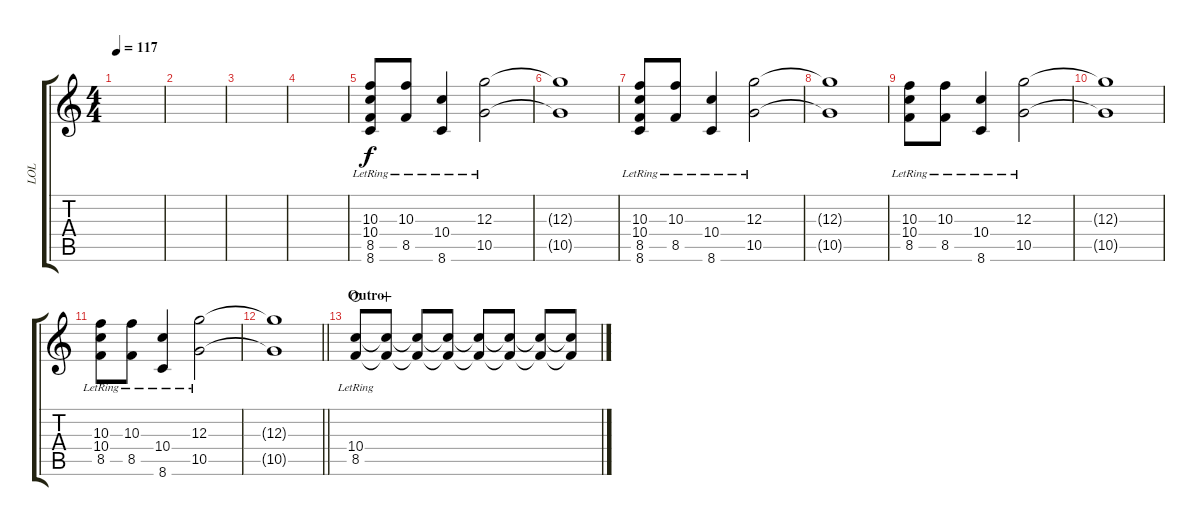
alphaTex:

\track ("LOL" "LOL") {instrument distortionguitar}
\staff {score tabs}
\tuning (E4 B3 G3 D3 A2 E2) {hide}
\ts (4 4)
\tempo 117
\clef g2
\ks c
|
|
|
|
(10.3{lr} 10.4{lr} 8.5{lr} 8.6{lr}).8{volume 8 instrument distortionguitar} (10.3{lr} 8.5{lr}).8 (10.4{lr} 8.6{lr}).4 (12.3{lr} 10.5{lr}).2 |
(12.3{t} 10.5{t}).1 |
(10.3{lr} 10.4{lr} 8.5{lr} 8.6{lr}).8{volume 4 instrument distortionguitar} (10.3{lr} 8.5{lr}).8 (10.4{lr} 8.6{lr}).4 (12.3{lr} 10.5{lr}).2 |
(12.3{t} 10.5{t}).1 |
(10.3{lr} 10.4{lr} 8.5{lr}).8{volume 4 instrument distortionguitar} (10.3{lr} 8.5{lr}).8 (10.4{lr} 8.6{lr}).4 (12.3{lr} 10.5{lr}).2 |
(12.3{t} 10.5{t}).1 |
(10.3{lr} 10.4{lr} 8.5{lr}).8{volume 3 instrument distortionguitar} (10.3{lr} 8.5{lr}).8 (10.4{lr} 8.6{lr}).4 (12.3{lr} 10.5{lr}).2 |
\barLineRight lightlight
(12.3{t} 10.5{t}).1 |
\section ("" "Outro")
(10.4{lr} 8.5{lr}).8{volume 13 instrument overdrivenguitar waho} (10.4{t} 8.5{t}).8{wahc} (10.4{t} 8.5{t}).8 (10.4{t} 8.5{t}).8 (10.4{t} 8.5{t}).8 (10.4{t} 8.5{t}).8 (10.4{t} 8.5{t}).8 (10.4{t} 8.5{t}).8
